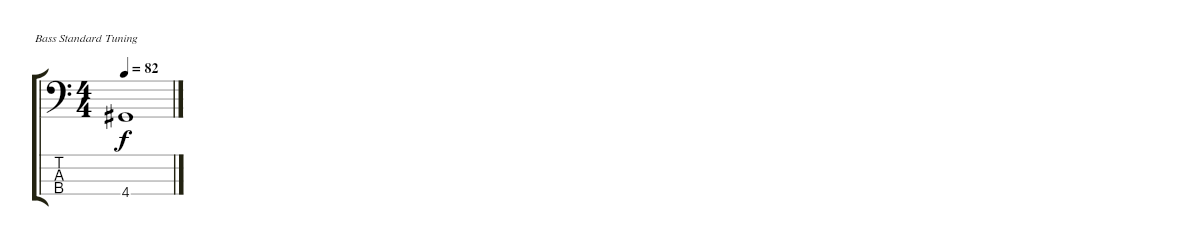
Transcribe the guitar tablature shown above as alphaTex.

\defaultSystemsLayout 4
\bracketExtendMode groupsimilarinstruments
\singleTrackTrackNamePolicy hidden
\multiTrackTrackNamePolicy hidden
\firstSystemTrackNameOrientation horizontal
\otherSystemsTrackNameOrientation horizontal
\defaultBarNumberDisplay Hide
\track ("Electric Bass" "E-Bass") {instrument electricbassfinger}
\staff {score tabs}
\tuning (G2 D2 A1 E1)
\ts (4 4)
\tempo 82
\clef f4
\ks c
4.4.1{dy f}
